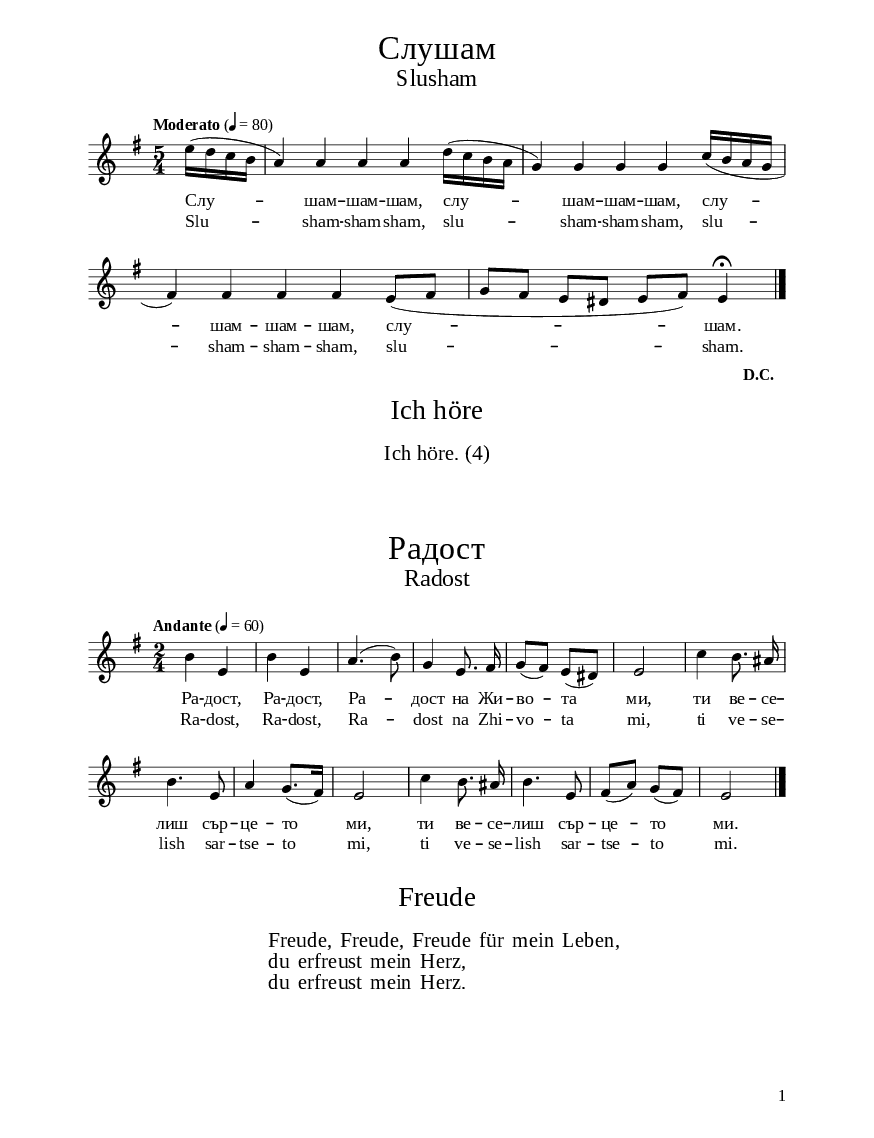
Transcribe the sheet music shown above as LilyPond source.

 \version "2.24.0"

% include paper part and global functions
\include "include/globals.ily"

\bookpart {
  \label #'ref174_2
  \tocItem \markup "Слушам – Slusham"
  \include "include/bookpart-paper.ily"
  \score {
    \include "include/score-layout.ily"
    \new Voice \absolute {
      \clef treble
      \key g \major
      \time 5/4
      \tempoFunc "Moderato" 4 "80"
      \autoBeamOff
      \partial 4
      e''16 ( [  d''16  c''16  b'16 ] | % 2
      a'4 ) a'4 a'4 a'4  d''16 (
      [  c''16  b'16  a'16 ] | % 3
      g'4 ) g'4 g'4 g'4 c''16 ( [
      b'16 a'16 g'16 ] \break | % 4
      fis'4 ) fis'4 fis'4 fis'4 e'8
      ( [ fis'8 ] | % 5
      g'8 [ fis'8 ] e'8 [ dis'8 ] \stemUp
      e'8 [ fis'8 ])  e'4 ^\fermata  \bar "|."
    }

    \addlyrics {
      Слу --    шам -- шам --
      шам, слу --    шам --
      шам -- шам, слу --
      шам -- шам -- шам, слу --
      шам.}
      \addlyrics {
        Slu --    sham -- sham --
        sham, slu --    sham --
        sham -- sham, slu --
        sham -- sham -- sham, slu --
        sham.}


        \header {
          title = \titleFunc "Слушам" "Slusham"
        }

        \midi{}

      } % score

      \markup \dc-one "D.C."

      % include foreign translation(s) of the song
      \version "2.24.0"

\markup \fill-line { \fontsize #deTitleFontSize "Ich höre" }
\markup \null
\markup \null
\markup \fontsize #deCoupletFontSize {
  \hspace #28
  \override #`(baseline-skip . ,deCoupletBaselineSkip)

  \column {
    
     \line { " Ich höre. (4)" }



  }
}


      \markup \empty-three
  \label #'ref174_3
  \tocItem \markup "Радост – Radost"
      \include "include/bookpart-paper.ily"
      \score {
        \include "include/score-layout.ily"

        \new Voice \absolute {
          \clef treble
          \key g \major
          \time 2/4
          \tempoFunc "Andante" 4 "60"
          \autoBeamOff
          b'4 e'4 | % 2
          b'4 e'4 | % 3
          a'4. ( b'8 ) | % 4
          g'4  e'8. fis'16 | % 5
          g'8 ( [fis'8] ) e'8 ( [dis'8] ) | % 6
          e'2 | % 7
          c''4  b'8. ais'16 \break | % 8
          b'4. e'8 | % 9
          a'4  g'8. [( fis'16 )] |
          e'2 | % 11
          c''4  b'8. ais'16 | % 12
          b'4. e'8 | % 13
          fis'8 ([ a'8 ]) g'8 ( [fis'8] ) | % 14
          e'2 \bar "|."
        }

        \addlyrics {
          Ра -- дост,
          Ра -- дост, Ра -- дост на Жи -- во -- та ми, ти
          ве -- се -- лиш сър -- це -- то ми, ти ве -- се
          -- лиш сър -- це -- то ми.}
          \addlyrics {
            Ra -- dost,
            Ra -- dost, Ra -- dost na Zhi -- vo -- ta mi, ti
            ve -- se -- lish sar -- tse -- to mi, ti ve -- se
            -- lish sar -- tse -- to mi.}

            \header {
              title = \titleFunc "Радост" "Radost"
            }

            \midi{}

          } % score



          % include foreign translation(s) of the song
          \version "2.24.0"

\markup \fill-line { \fontsize #deTitleFontSize "Freude" }
\markup \null
\markup \null
\markup \fontsize #deCoupletFontSize {
  \hspace #16
  \override #`(baseline-skip . ,deCoupletBaselineSkip)

  \column {

    \line { " "Freude, Freude, Freude für mein Leben, }

    \line { " "du erfreust mein Herz, }

    \line { " "du erfreust mein Herz.}
  }
}


        } % bookpart
